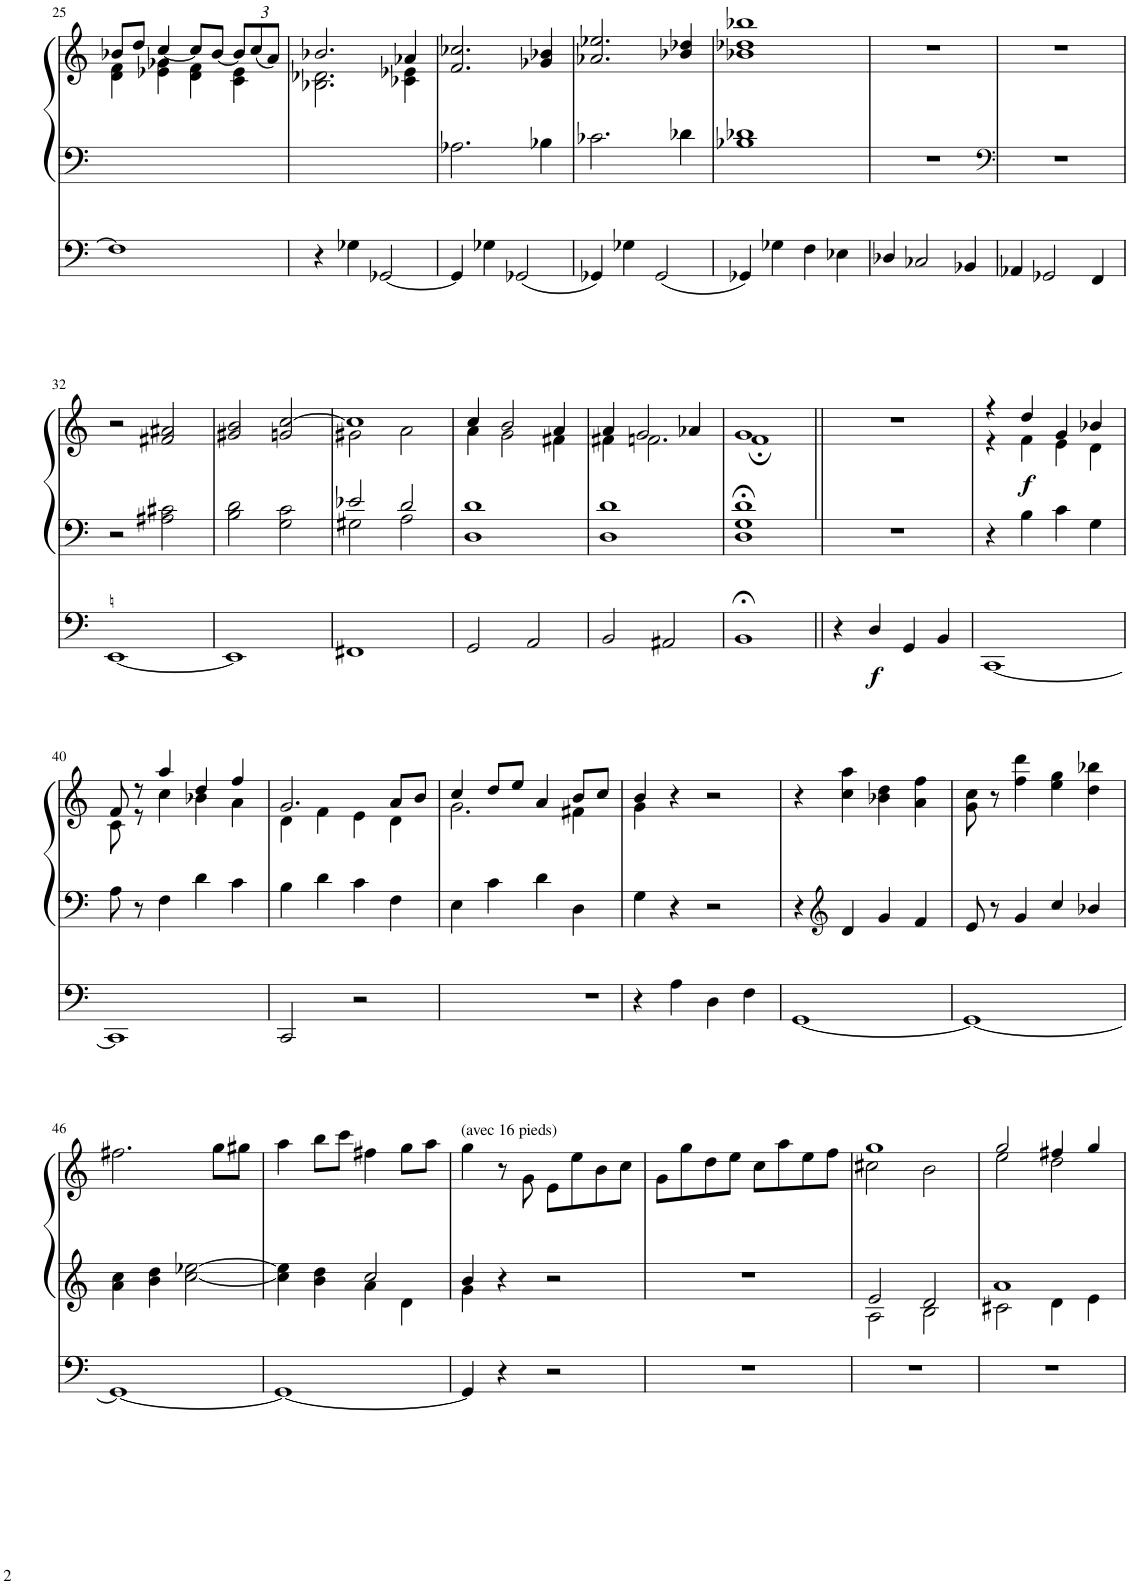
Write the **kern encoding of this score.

**kern	**dynam	**kern	**kern	**dynam
*part2	*part2	*part1	*part1	*part1
*staff3	*staff3	*staff2	*staff1	*staff1/2
*I"Pédales	*	*I"Claviers	*	*
!!LO:PB:g=z
*clefF4	*	*clefF4	*clefG2	*
*k[]	*	*k[]	*k[]	*
*M4/4	*	*M4/4	*M4/4	*
=25	=25	=25	=25	=25
*	*	*	*^	*
1F]	.	1ryy	8b-X/L	4d\ 4f\	.
.	.	.	8dd/J	.	.
.	.	.	[4cc/	4e-X\ 4g-X\	.
.	.	.	8cc/L]	4d\ 4f\	.
.	.	.	[8b-/J	.	.
*	*	*	*Xbrackettup	*	*
.	.	.	12b-/L]	4c\ 4e-\	.
.	.	.	(12cc/	.	.
.	.	.	12a/J)	.	.
=26	=26	=26	=26	=26	=26
4r	.	1ryy	2.b-X/	2.B-X\ 2.d-X\	.
4G-X\	.	.	.	.	.
[2GG-X/	.	.	.	.	.
.	.	.	4a-X/	4c-X\ 4e-X\	.
*	*	*	*v	*v	*
=27	=27	=27	=27	=27
4GG-/]	.	2.A-X\	2.f/ 2.cc-X/	.
4G-X\	.	.	.	.
(2GG-X/	.	.	.	.
.	.	4B-X\	4g-X/ 4b-X/	.
=28	=28	=28	=28	=28
4GG-X/)	.	2.c-X\	2.a-X/ 2.ee-X/	.
4G-X\	.	.	.	.
(2GG-/	.	.	.	.
.	.	4d-X\	4b-X/ 4dd-X/	.
=29	=29	=29	=29	=29
4GG-X/)	.	1B-X 1d-X	1b-X 1dd-X 1bb-X	.
4G-X\	.	.	.	.
4F\	.	.	.	.
4E-X\	.	.	.	.
=30	=30	=30	=30	=30
4D-X/	.	1r	1r	.
2C-X/	.	.	.	.
4BB-X/	.	.	.	.
=31	=31	=31	=31	=31
*	*	*clefF4	*	*
4AA-X/	.	1r	1r	.
2GG-X/	.	.	.	.
4FF/	.	.	.	.
!!LO:LB:g=z
=32	=32	=32	=32	=32
[1EE	.	2r	2r	.
.	.	2A#X\ 2c#X\	2f#X/ 2a#X/	.
=33	=33	=33	=33	=33
1EE]	.	2B\ 2d\	2g#X/ 2b/	.
.	.	2G\ 2c\	2gn/ [2cc/	.
=34	=34	=34	=34	=34
*	*	*^	*^	*
1FF#X	.	2e-X/	2G#X\	1cc]	2g#X\	.
.	.	2d/	2A\	.	2a\	.
*	*	*v	*v	*	*	*
=35	=35	=35	=35	=35	=35
2GG/	.	1D 1d	4cc/	4a\	.
.	.	.	2b/	2g\	.
2AA/	.	.	.	.	.
.	.	.	4a/	4f#X\	.
=36	=36	=36	=36	=36	=36
2BB/	.	1D 1d	4a/	4f#X\	.
.	.	.	2g/	2.fn\	.
2AA#X/	.	.	.	.	.
.	.	.	4a-X/	.	.
=37	=37	=37	=37	=37	=37
1BB;<	.	1D;< 1G;< 1d;<	1g	1f;	.
*	*	*	*v	*v	*
=38||	=38||	=38||	=38||	=38||
4r	.	1r	1r	.
!	!LO:DY:b	!	!	!
4D/	f	.	.	.
4GG/	.	.	.	.
4BB/	.	.	.	.
=39	=39	=39	=39	=39
*	*	*	*^	*
[1CC	.	4r	4r	4r	.
!	!	!	!	!	!LO:DY:b
.	.	4B\	4dd/	4f\	f
.	.	4c\	4g/	4e\	.
.	.	4G\	4b-X/	4d\	.
!!LO:LB:g=z	!!
=40	=40	=40	=40	=40	=40
1CC]	.	8A\	8f/	8c\	.
.	.	8r	8r	8r	.
.	.	4F\	4aa/	4cc\	.
.	.	4d\	4dd/	4b-X\	.
.	.	4c\	4ff/	4a\	.
=41	=41	=41	=41	=41	=41
2CC/	.	4B\	2.g/	4d\	.
.	.	4d\	.	4f\	.
2r	.	4c\	.	4e\	.
.	.	4F\	8a/L	4d\	.
.	.	.	8b/J	.	.
=42	=42	=42	=42	=42	=42
1r	.	4E\	4cc/	2.g\	.
.	.	4c\	8dd/L	.	.
.	.	.	8ee/J	.	.
.	.	4d\	4a/	.	.
.	.	4D\	8b/L	4f#X\	.
.	.	.	8cc/J	.	.
=43	=43	=43	=43	=43	=43
4r	.	4G\	4b/	4g\	.
4A\	.	4r	4r	2.ryy	.
4D\	.	2r	2r	.	.
4F\	.	.	.	.	.
*	*	*	*v	*v	*
=44	=44	=44	=44	=44
[1GG	.	4r	4r	.
*	*	*clefG2	*	*
.	.	4d/	4cc\ 4aa\	.
.	.	4g/	4b-X\ 4dd\	.
.	.	4f/	4a\ 4ff\	.
=45	=45	=45	=45	=45
1GG_	.	8e/	8g\ 8cc\	.
.	.	8r	8r	.
.	.	4g/	4ff\ 4ddd\	.
.	.	4cc/	4ee\ 4gg\	.
.	.	4b-X/	4dd\ 4bb-X\	.
!!LO:LB:g=z
=46	=46	=46	=46	=46
1GG_	.	4a\ 4cc\	2.ff#X\	.
.	.	4b\ 4dd\	.	.
.	.	[2cc\ [2ee-X\	.	.
.	.	.	8gg\L	.
.	.	.	8gg#X\J	.
=47	=47	=47	=47	=47
*	*	*^	*	*
1GG_	.	4cc\] 4ee-\]	2ryy	4aa\	.
.	.	4b\ 4dd\	.	8bb\L	.
.	.	.	.	8ccc\J	.
.	.	4a\	2cc/	4ff#X\	.
.	.	4d\	.	8gg\L	.
.	.	.	.	8aa\J	.
=48	=48	=48	=48	=48	=48
!	!	!	!	!LO:TX:a:t=(avec 16 pieds)	!
4GG/]	.	4b/	4g\	4gg\	.
4r	.	4r	2.ryy	8r	.
.	.	.	.	8g\	.
2r	.	2r	.	8e\L	.
.	.	.	.	8ee\	.
.	.	.	.	8b\	.
.	.	.	.	8cc\J	.
*	*	*v	*v	*	*
=49	=49	=49	=49	=49
1r	.	1r	8g\L	.
.	.	.	8gg\	.
.	.	.	8dd\	.
.	.	.	8ee\J	.
.	.	.	8cc\L	.
.	.	.	8aa\	.
.	.	.	8ee\	.
.	.	.	8ff\J	.
=50	=50	=50	=50	=50
*	*	*^	*^	*
1r	.	2e/	2A\	2cc#X\	1gg	.
.	.	2d/	2B\	2b\	.	.
=51	=51	=51	=51	=51	=51	=51
1r	.	1a	2c#X\	2ee\	2gg/	.
.	.	.	4d\	2dd\	4ff#X/	.
.	.	.	4e\	.	4gg/	.
*	*	*v	*v	*	*	*
*	*	*	*v	*v	*
=	=	=	=	=
*-	*-	*-	*-	*-
